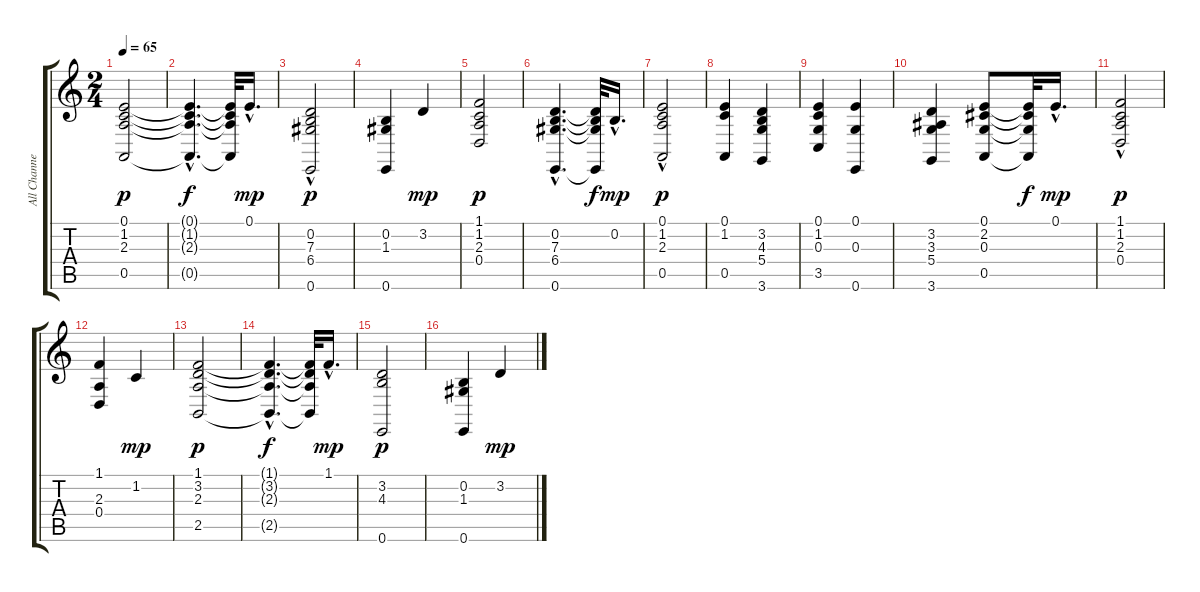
\track ("All Channels*merged" "All Channe") {instrument electricpiano2}
\staff {score tabs}
\tuning (E4 B3 G3 D3 A2 E2) {hide}
\ts (2 4)
\tempo 65
\clef g2
\ks c
(0.1 1.2 2.3 0.5).2{dy p} |
(0.1{hac t} 1.2{hac t} 2.3{hac t} 0.5{hac t}).4{d dy f} (0.1{t} 1.2{t} 2.3{t} 0.5{t}).32 0.1{hac}.16{d dy mp} |
(0.2 7.3{hac} 6.4{hac} 0.6).2{dy p} |
(0.2 1.3 0.6).4 3.2.4{dy mp} |
(1.1 1.2 2.3 0.4).2{dy p} |
(0.2{hac} 7.3{hac} 6.4{hac} 0.6{hac}).4{d} (0.2{t} 7.3{t} 6.4{t} 0.6{t}).32{dy f} 0.2{hac}.16{d dy mp} |
(0.1 1.2{hac} 2.3{hac} 0.5).2{dy p} |
(0.1 1.2 0.5).4 (3.2 4.3 5.4 3.6).4 |
(0.1 1.2 0.3 3.5).4 (0.1 0.3 0.6).4 |
(3.2 3.3 5.4 3.6).4 (0.1 2.2 0.3 0.5).8 (0.1{t} 2.2{t} 0.3{t} 0.5{t}).32{dy f} 0.1{hac}.16{d dy mp} |
(1.1{hac} 1.2{hac} 2.3 0.4).2{dy p} |
(1.1 2.3 0.4).4 1.2.4{dy mp} |
(1.1 3.2 2.3 2.5).2{dy p} |
(1.1{hac t} 3.2{hac t} 2.3{hac t} 2.5{hac t}).4{d dy f} (1.1{t} 3.2{t} 2.3{t} 2.5{t}).32 1.1{hac}.16{d dy mp} |
(3.2 4.3 0.6).2{dy p} |
(0.2 1.3 0.6).4 3.2.4{dy mp}
